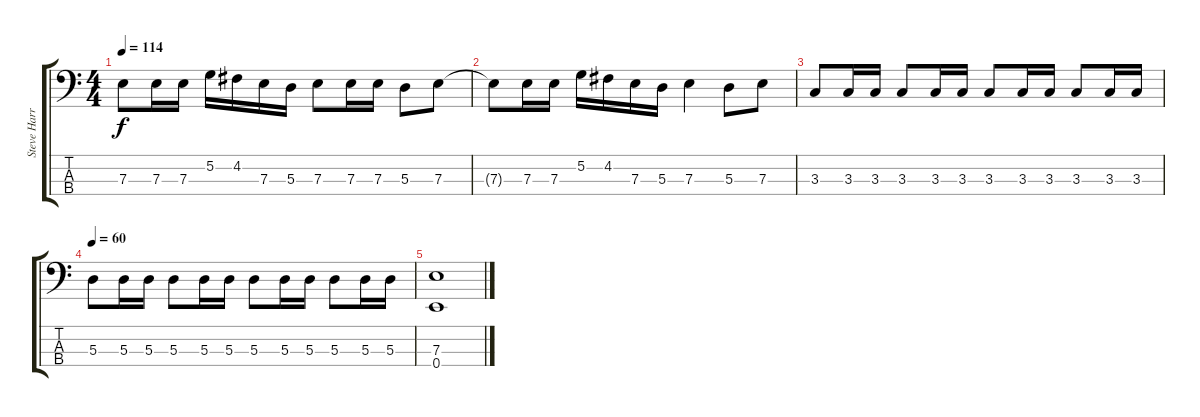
\track ("Steve Harris" "Steve Harr") {instrument electricbassfinger}
\staff {score tabs}
\tuning (G2 D2 A1 E1) {hide}
\ts (4 4)
\tempo 114
\clef f4
\ks c
7.3.8{dy f} 7.3.16 7.3.16 5.2.16 4.2.16 7.3.16 5.3.16 7.3.8 7.3.16 7.3.16 5.3.8 7.3.8 |
7.3{t}.8 7.3.16 7.3.16 5.2.16 4.2.16 7.3.16 5.3.16 7.3.4 5.3.8 7.3.8 |
3.3.8 3.3.16 3.3.16 3.3.8 3.3.16 3.3.16 3.3.8 3.3.16 3.3.16 3.3.8 3.3.16 3.3.16 |
\tempo 60
5.3.8 5.3.16 5.3.16 5.3.8 5.3.16 5.3.16 5.3.8 5.3.16 5.3.16 5.3.8 5.3.16 5.3.16 |
(7.3 0.4).1
